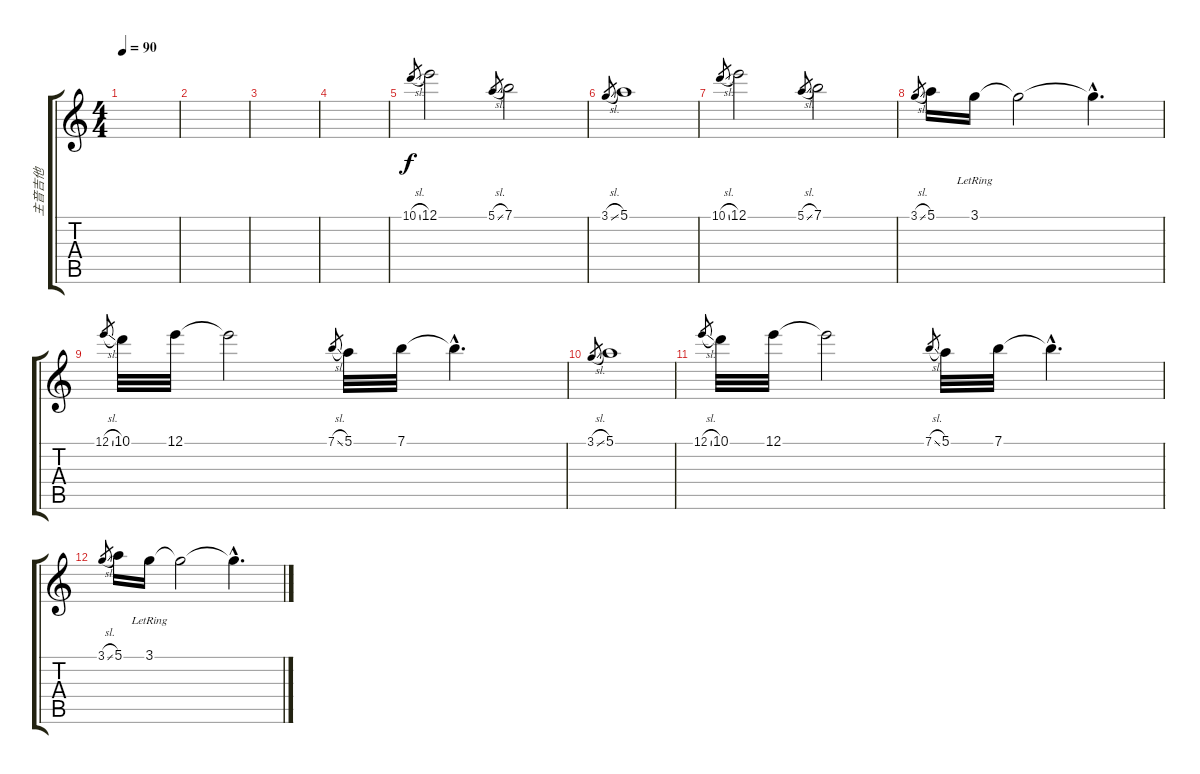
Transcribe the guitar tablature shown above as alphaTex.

\track ("主音吉他" "主音吉他") {instrument overdrivenguitar}
\staff {score tabs}
\tuning (E4 B3 G3 D3 A2 E2) {hide}
\ts (4 4)
\tempo 90
\clef g2
\ks c
|
|
|
|
10.1{sl}.8{gr} 12.1.2 5.1{sl}.8{gr} 7.1.2 |
3.1{sl}.8{gr} 5.1.1 |
10.1{sl}.8{gr} 12.1.2 5.1{sl}.8{gr} 7.1.2 |
3.1{sl}.8{gr} 5.1.16 3.1{lr}.16 3.1{t}.2 3.1{hac t}.4{d} |
12.1{sl}.8{gr} 10.1.32 12.1.32 12.1{t}.2 7.1{sl}.8{gr} 5.1.32 7.1.32 7.1{hac t}.4{d} |
3.1{sl}.8{gr} 5.1.1 |
12.1{sl}.8{gr} 10.1.32 12.1.32 12.1{t}.2 7.1{sl}.8{gr} 5.1.32 7.1.32 7.1{hac t}.4{d} |
3.1{sl}.8{gr} 5.1.16 3.1{lr}.16 3.1{t}.2 3.1{hac t}.4{d}
